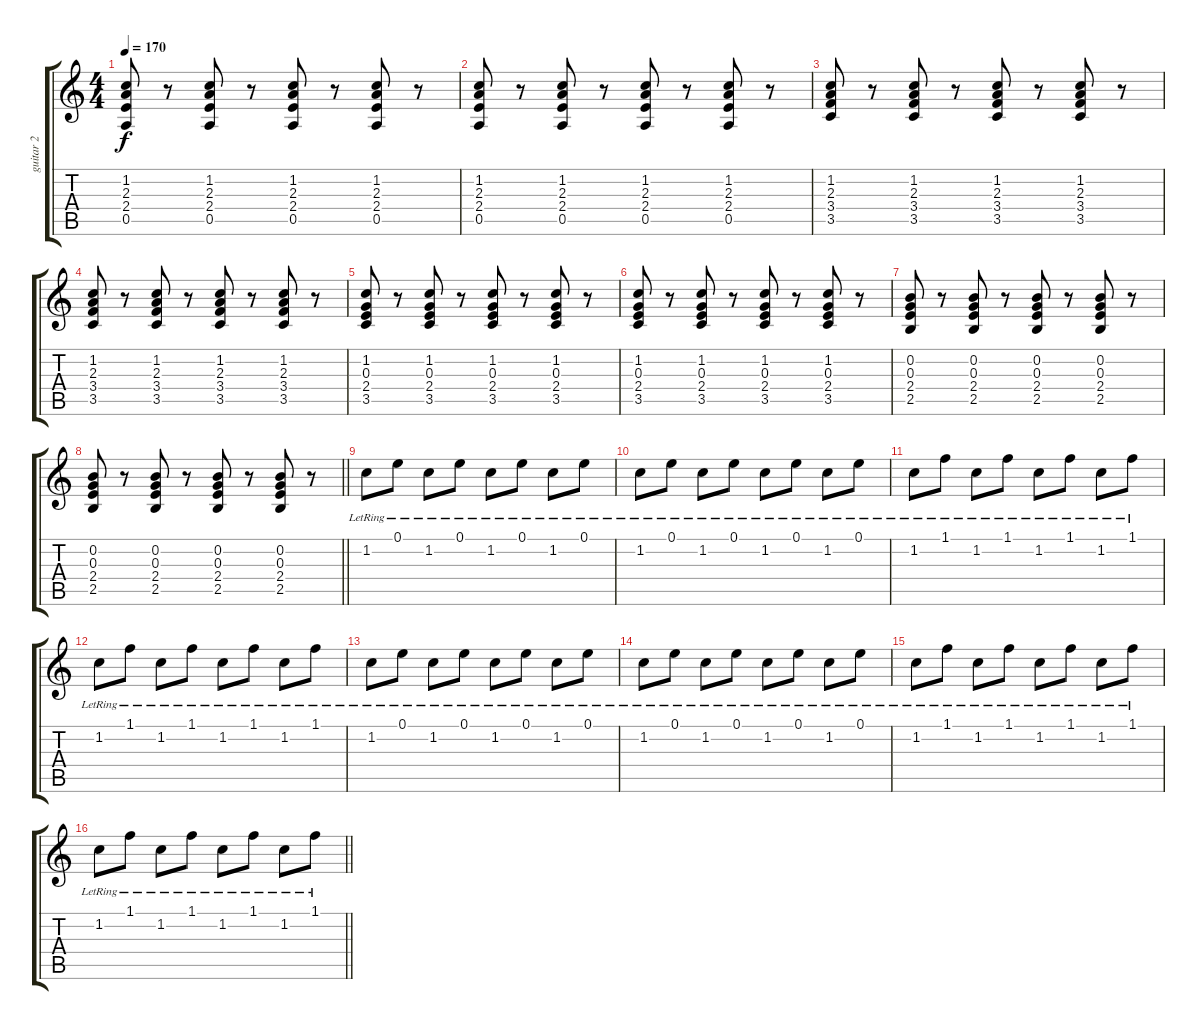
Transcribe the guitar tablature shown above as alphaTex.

\track ("guitar 2" "guitar 2") {instrument electricguitarjazz}
\staff {score tabs}
\tuning (E4 B3 G3 D3 A2 E2) {hide}
\ts (4 4)
\tempo 170
\clef g2
\ks c
(1.2 2.3 2.4 0.5).8{dy f} r.8 (1.2 2.3 2.4 0.5).8 r.8 (1.2 2.3 2.4 0.5).8 r.8 (1.2 2.3 2.4 0.5).8 r.8 |
(1.2 2.3 2.4 0.5).8 r.8 (1.2 2.3 2.4 0.5).8 r.8 (1.2 2.3 2.4 0.5).8 r.8 (1.2 2.3 2.4 0.5).8 r.8 |
(1.2 2.3 3.4 3.5).8 r.8 (1.2 2.3 3.4 3.5).8 r.8 (1.2 2.3 3.4 3.5).8 r.8 (1.2 2.3 3.4 3.5).8 r.8 |
(1.2 2.3 3.4 3.5).8 r.8 (1.2 2.3 3.4 3.5).8 r.8 (1.2 2.3 3.4 3.5).8 r.8 (1.2 2.3 3.4 3.5).8 r.8 |
(1.2 0.3 2.4 3.5).8 r.8 (1.2 0.3 2.4 3.5).8 r.8 (1.2 0.3 2.4 3.5).8 r.8 (1.2 0.3 2.4 3.5).8 r.8 |
(1.2 0.3 2.4 3.5).8 r.8 (1.2 0.3 2.4 3.5).8 r.8 (1.2 0.3 2.4 3.5).8 r.8 (1.2 0.3 2.4 3.5).8 r.8 |
(0.2 0.3 2.4 2.5).8 r.8 (0.2 0.3 2.4 2.5).8 r.8 (0.2 0.3 2.4 2.5).8 r.8 (0.2 0.3 2.4 2.5).8 r.8 |
\barLineRight lightlight
(0.2 0.3 2.4 2.5).8 r.8 (0.2 0.3 2.4 2.5).8 r.8 (0.2 0.3 2.4 2.5).8 r.8 (0.2 0.3 2.4 2.5).8 r.8 |
1.2{lr}.8 0.1{lr}.8 1.2{lr}.8 0.1{lr}.8 1.2{lr}.8 0.1{lr}.8 1.2{lr}.8 0.1{lr}.8 |
1.2{lr}.8 0.1{lr}.8 1.2{lr}.8 0.1{lr}.8 1.2{lr}.8 0.1{lr}.8 1.2{lr}.8 0.1{lr}.8 |
1.2{lr}.8 1.1{lr}.8 1.2{lr}.8 1.1{lr}.8 1.2{lr}.8 1.1{lr}.8 1.2{lr}.8 1.1{lr}.8 |
1.2{lr}.8 1.1{lr}.8 1.2{lr}.8 1.1{lr}.8 1.2{lr}.8 1.1{lr}.8 1.2{lr}.8 1.1{lr}.8 |
1.2{lr}.8 0.1{lr}.8 1.2{lr}.8 0.1{lr}.8 1.2{lr}.8 0.1{lr}.8 1.2{lr}.8 0.1{lr}.8 |
1.2{lr}.8 0.1{lr}.8 1.2{lr}.8 0.1{lr}.8 1.2{lr}.8 0.1{lr}.8 1.2{lr}.8 0.1{lr}.8 |
1.2{lr}.8 1.1{lr}.8 1.2{lr}.8 1.1{lr}.8 1.2{lr}.8 1.1{lr}.8 1.2{lr}.8 1.1{lr}.8 |
\barLineRight lightlight
1.2{lr}.8 1.1{lr}.8 1.2{lr}.8 1.1{lr}.8 1.2{lr}.8 1.1{lr}.8 1.2{lr}.8 1.1{lr}.8
